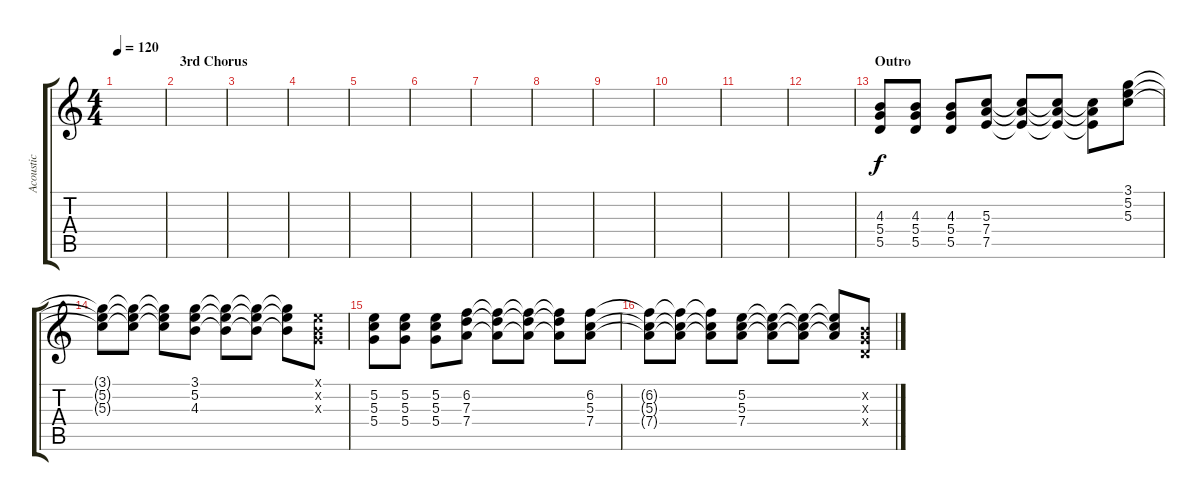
\track ("Acoustic" "Acoustic") {instrument acousticguitarnylon}
\staff {score tabs}
\tuning (E4 B3 G3 D3 A2 E2) {hide}
\ts (4 4)
\tempo 120
\clef g2
\ks c
|
\section ("" "3rd Chorus")
|
|
|
|
|
|
|
|
|
|
|
\section ("" "Outro")
(4.3 5.4 5.5).8{volume 12 instrument acousticguitarnylon} (4.3 5.4 5.5).8 (4.3 5.4 5.5).8 (5.3 7.4 7.5).8 (5.3{t} 7.4{t} 7.5{t}).8 (5.3{t} 7.4{t} 7.5{t}).8 (5.3{t} 7.4{t} 7.5{t}).8 (3.1 5.2 5.3).8 |
(3.1{t} 5.2{t} 5.3{t}).8 (3.1{t} 5.2{t} 5.3{t}).8 (3.1{t} 5.2{t} 5.3{t}).8 (3.1 5.2 4.3).8 (3.1{t} 5.2{t} 4.3{t}).8 (3.1{t} 5.2{t} 4.3{t}).8 (3.1{t} 5.2{t} 4.3{t}).8 (0.1{x} 0.2{x} 0.3{x}).8 |
(5.2 5.3 5.4).8 (5.2 5.3 5.4).8 (5.2 5.3 5.4).8 (6.2 7.3 7.4).8 (6.2{t} 7.3{t} 7.4{t}).8 (6.2{t} 7.3{t} 7.4{t}).8 (6.2{t} 7.3{t} 7.4{t}).8 (6.2 5.3 7.4).8 |
(6.2{t} 5.3{t} 7.4{t}).8 (6.2{t} 5.3{t} 7.4{t}).8 (6.2{t} 5.3{t} 7.4{t}).8 (5.2 5.3 7.4).8 (5.2{t} 5.3{t} 7.4{t}).8 (5.2{t} 5.3{t} 7.4{t}).8 (5.2{t} 5.3{t} 7.4{t}).8 (0.2{x} 0.3{x} 0.4{x}).8
